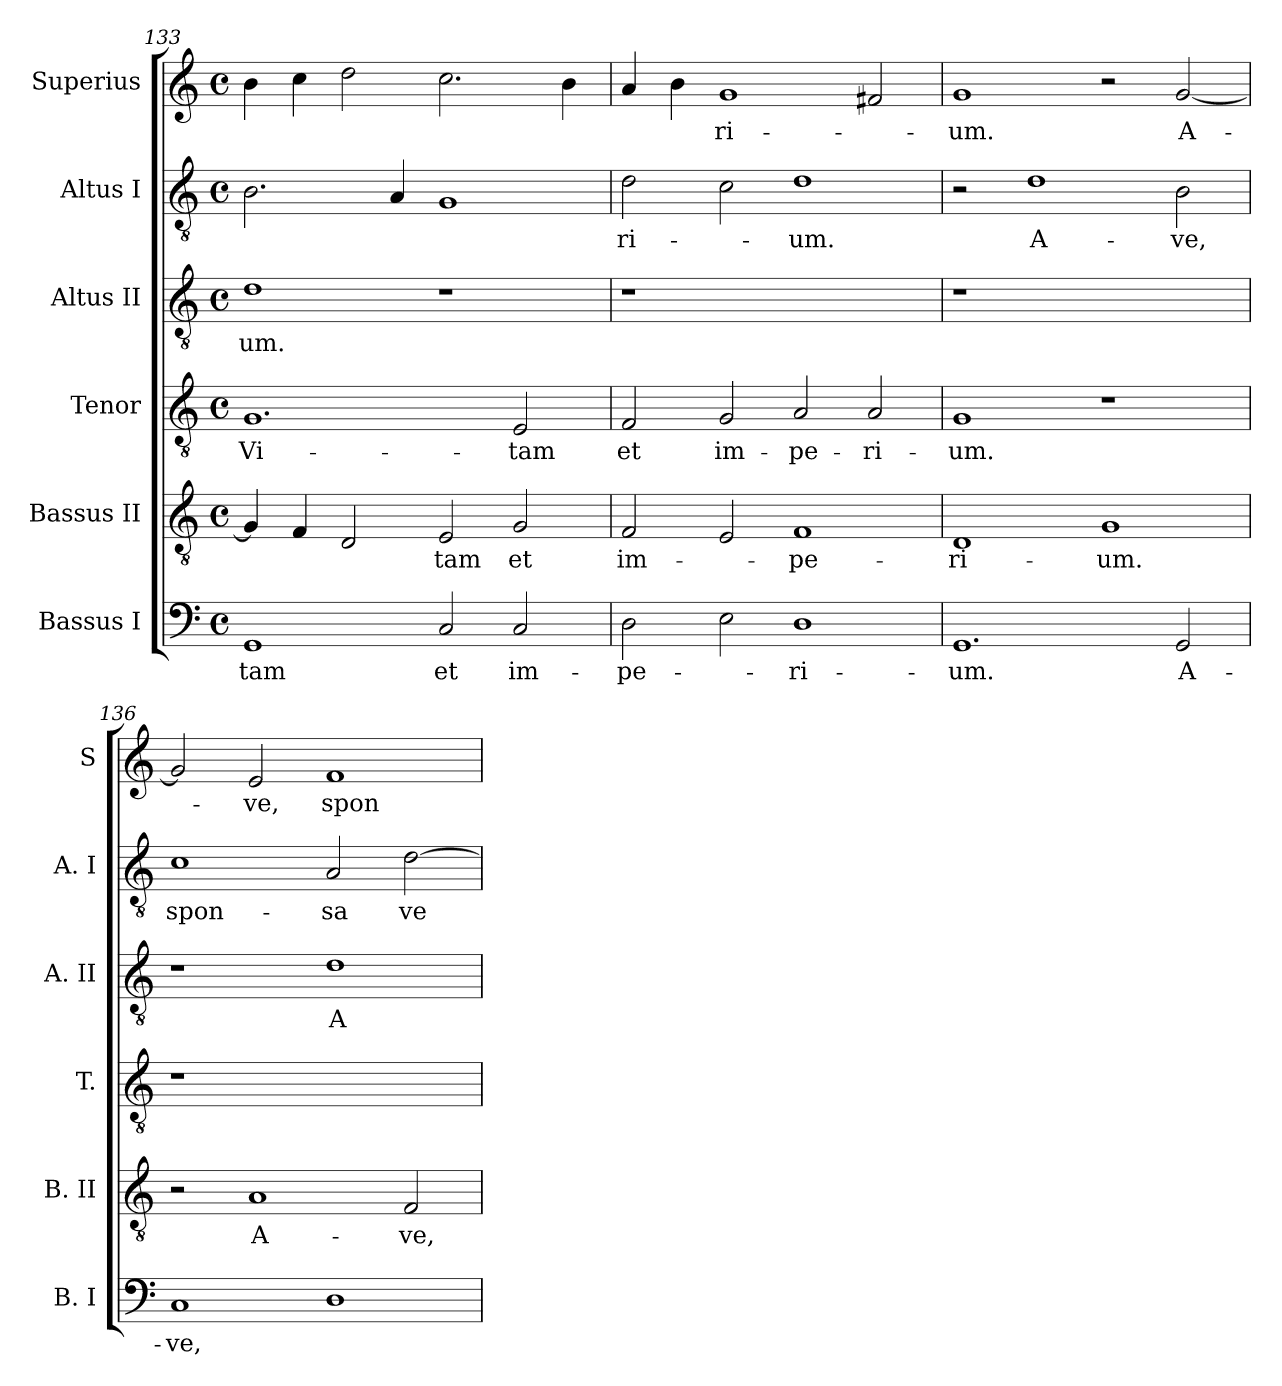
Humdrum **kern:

**kern	**text	**kern	**text	**kern	**text	**kern	**text	**kern	**text	**kern	**text
*part6	*part6	*part5	*part5	*part4	*part4	*part3	*part3	*part2	*part2	*part1	*part1
*staff6	*staff6	*staff5	*staff5	*staff4	*staff4	*staff3	*staff3	*staff2	*staff2	*staff1	*staff1
*I"Bassus I	*	*I"Bassus II	*	*I"Tenor	*	*I"Altus II	*	*I"Altus I	*	*I"Superius	*
*I'B. I	*	*I'B. II	*	*I'T.	*	*I'A. II	*	*I'A. I	*	*I'S	*
*clefF4	*	*clefGv2	*	*clefGv2	*	*clefGv2	*	*clefGv2	*	*clefG2	*
*	*	*ITrd7c12	*	*ITrd7c12	*	*ITrd7c12	*	*ITrd7c12	*	*	*
*k[]	*	*k[]	*	*k[]	*	*k[]	*	*k[]	*	*k[]	*
*C:	*	*C:	*	*C:	*	*C:	*	*C:	*	*C:	*
*M4/4	*	*M4/4	*	*M4/4	*	*M4/4	*	*M4/4	*	*M4/4	*
*met(c)	*	*met(c)	*	*met(c)	*	*met(c)	*	*met(c)	*	*met(c)	*
=133	=133	=133	=133	=133	=133	=133	=133	=133	=133	=133	=133
!	!LO:LY:b:color=#000000	!	!	!	!	!	!	!	!	!	!
!	!	!	!	!	!LO:LY:b:color=#000000	!	!	!	!	!	!
!	!	!	!	!	!	!	!LO:LY:b:color=#000000	!	!	!	!
1GGi	-tam	4GGi/]	.	1.GGi	Vi-	1Di	-um.	2.BBi\	.	4bi\	.
.	.	4FFi/	.	.	.	.	.	.	.	4cci\	.
.	.	2DDi/	.	.	.	.	.	.	.	2ddi\	.
.	.	.	.	.	.	.	.	4AAi/	.	.	.
!	!LO:LY:b:color=#000000	!	!	!	!	!	!	!	!	!	!
!	!	!	!LO:LY:b:color=#000000	!	!	!	!	!	!	!	!
2Ci/	et	2EEi/	-tam	.	.	1r	.	1GGi	.	2.cci\	.
!	!LO:LY:b:color=#000000	!	!	!	!	!	!	!	!	!	!
!	!	!	!LO:LY:b:color=#000000	!	!	!	!	!	!	!	!
!	!	!	!	!	!LO:LY:b:color=#000000	!	!	!	!	!	!
2Ci/	im-	2GGi/	et	2EEi/	-tam	.	.	.	.	.	.
.	.	.	.	.	.	.	.	.	.	4bi\	.
=134	=134	=134	=134	=134	=134	=134	=134	=134	=134	=134	=134
!	!LO:LY:b:color=#000000	!	!	!	!	!	!	!	!	!	!
!	!	!	!LO:LY:b:color=#000000	!	!	!	!	!	!	!	!
!	!	!	!	!	!LO:LY:b:color=#000000	!LO:N:vis=1	!	!	!	!	!
!	!	!	!	!	!	!	!	!	!LO:LY:b:color=#000000	!	!
2Di\	-pe-	2FFi/	im-	2FFi/	et	1r	.	2Di\	-ri-	4ai/	.
.	.	.	.	.	.	.	.	.	.	4bi\	.
!	!	!	!	!	!LO:LY:b:color=#000000	!	!	!	!	!	!
!	!	!	!	!	!	!	!	!	!	!	!LO:LY:b:color=#000000
2Ei\	.	2EEi/	.	2GGi/	im-	.	.	2Ci\	.	1gi	-ri-
!	!LO:LY:b:color=#000000	!	!	!	!	!	!	!	!	!	!
!	!	!	!LO:LY:b:color=#000000	!	!	!	!	!	!	!	!
!	!	!	!	!	!LO:LY:b:color=#000000	!	!	!	!	!	!
!	!	!	!	!	!	!	!	!	!LO:LY:b:color=#000000	!	!
1Di	-ri-	1FFi	-pe-	2AAi/	-pe-	1ryy	.	1Di	-um.	.	.
!	!	!	!	!	!LO:LY:b:color=#000000	!	!	!	!	!	!
.	.	.	.	2AAi/	-ri-	.	.	.	.	2f#Xi/	.
=135	=135	=135	=135	=135	=135	=135	=135	=135	=135	=135	=135
!	!LO:LY:b:color=#000000	!	!	!	!	!	!	!	!	!	!
!	!	!	!LO:LY:b:color=#000000	!	!	!	!	!	!	!	!
!	!	!	!	!	!LO:LY:b:color=#000000	!LO:N:vis=1	!	!	!	!	!
!	!	!	!	!	!	!	!	!	!	!	!LO:LY:b:color=#000000
1.GGi	-um.	1DDi	-ri-	1GGi	-um.	1r	.	2r	.	1gi	-um.
!	!	!	!	!	!	!	!	!	!LO:LY:b:color=#000000	!	!
.	.	.	.	.	.	.	.	1Di	A-	.	.
!	!	!	!LO:LY:b:color=#000000	!	!	!	!	!	!	!	!
.	.	1GGi	-um.	1r	.	1ryy	.	.	.	2r	.
!	!LO:LY:b:color=#000000	!	!	!	!	!	!	!	!	!	!
!	!	!	!	!	!	!	!	!	!LO:LY:b:color=#000000	!	!
!	!	!	!	!	!	!	!	!	!	!	!LO:LY:b:color=#000000
2GGi/	A-	.	.	.	.	.	.	2BBi\	-ve,	[<2gi/	A-
=136	=136	=136	=136	=136	=136	=136	=136	=136	=136	=136	=136
!	!LO:LY:b:color=#000000	!	!	!LO:N:vis=1	!	!	!	!	!	!	!
!	!	!	!	!	!	!	!	!	!LO:LY:b:color=#000000	!	!
1Ci	-ve,	2r	.	1r	.	1r	.	1Ci	spon-	2gi/]	.
!	!	!	!LO:LY:b:color=#000000	!	!	!	!	!	!	!	!
!	!	!	!	!	!	!	!	!	!	!	!LO:LY:b:color=#000000
.	.	1AAi	A-	.	.	.	.	.	.	2ei/	-ve,
!	!	!	!	!	!	!	!LO:LY:b:color=#000000	!	!	!	!
!	!	!	!	!	!	!	!	!	!LO:LY:b:color=#000000	!	!
!	!	!	!	!	!	!	!	!	!	!	!LO:LY:b:color=#000000
1Di	.	.	.	1ryy	.	1Di	A-	2AAi/	-sa	1fi	spon-
!	!	!	!LO:LY:b:color=#000000	!	!	!	!	!	!	!	!
!	!	!	!	!	!	!	!	!	!LO:LY:b:color=#000000	!	!
.	.	2FFi/	-ve,	.	.	.	.	[>2Di\	ve-	.	.
=	=	=	=	=	=	=	=	=	=	=	=
*-	*-	*-	*-	*-	*-	*-	*-	*-	*-	*-	*-
